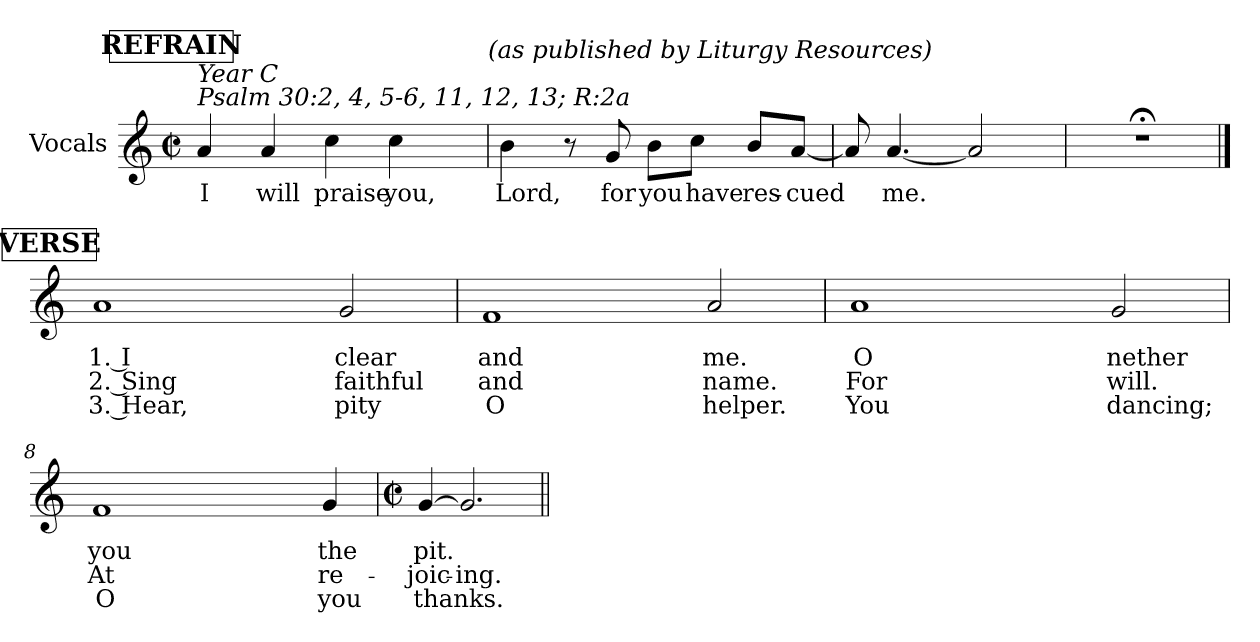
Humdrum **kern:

**kern	**text	**text	**text
*part1	*part1	*part1	*part1
*staff1	*staff1	*staff1	*staff1
*I"Vocals	*	*	*
*clefG2	*	*	*
*k[]	*	*	*
*C:	*	*	*
*M2/2	*	*	*
*met(c|)	*	*	*
*MM75	*	*	*
!!LO:REH:place=s1:a:B:t=REFRAIN
=1	=1	=1	=1
!LO:TX:a:i:t=Year C\nPsalm 30&colon;2, 4, 5-6, 11, 12, 13; R&colon;2a	!	!	!
!	!LO:LY:b	!	!
4a/	I	.	.
!	!LO:LY:b	!	!
4a/	will	.	.
!	!LO:LY:b	!	!
4cc\	praise	.	.
!	!LO:LY:b	!	!
4cc\	you,	.	.
16.ryy	.	.	.
!LO:TX:a:i:t=(as published by Liturgy Resources)	!	!	!
=2	=2	=2	=2
!	!LO:LY:b	!	!
4b\	Lord,	.	.
8r	.	.	.
!	!LO:LY:b	!	!
8g/	for	.	.
!	!LO:LY:b	!	!
8b\L	you	.	.
!	!LO:LY:b	!	!
8cc\J	have	.	.
!	!LO:LY:b	!	!
8b/L	res-	.	.
!	!LO:LY:b	!	!
[8a/J	-cued	.	.
=3	=3	=3	=3
8a/]	.	.	.
!	!LO:LY:b	!	!
[4.a/	me.	.	.
2a/]	.	.	.
=4	=4	=4	=4
1r;<	.	.	.
!!LO:LB:g=z
!!LO:REH:place=s1:a:B:t=VERSE
==5	==5	==5	==5
*^	*	*	*
!	!	!LO:LY:b	!LO:LY:b	!LO:LY:b
1a	8a\Lyy	1. I	2. Sing	3. Hear,
!	!	!LO:LY:b	!LO:LY:b	!
.	8a\Jyy	will	praise	.
!	!	!LO:LY:b	!	!LO:LY:b
.	16a/LLyy	extol	.	O
!	!	!LO:LY:b	!LO:LY:b	!LO:LY:b
.	16a/Jyy	you,	to	LORD,
!	!	!LO:LY:b	!LO:LY:b	!
.	8a/Jyy	O	the	.
!	!	!LO:LY:b	!LO:LY:b	!LO:LY:b
.	8a/Lyy	LORD,	LORD,	and
!	!	!LO:LY:b	!	!
.	8a/Jyy	for	.	.
!	!	!LO:LY:b	!LO:LY:b	!LO:LY:b
.	16a/LLyy	you	you	have
!	!	!LO:LY:b	!	!
.	16a/Jyy	drew	.	.
!	!	!LO:LY:b	!LO:LY:b	!
.	8a/Jyy	me	his	.
!	!	!LO:LY:b	!LO:LY:b	!LO:LY:b
2g	8g\Lyy	clear	faithful	pity
!	!	!	!LO:LY:b	!LO:LY:b
.	8g\Jyy	.	ones,	on
!	!	!	!	!LO:LY:b
.	8g/Lyy	.	.	me;
.	8g/Jyy	.	.	.
!!LO:LB:g=z	!!
=6	=6	=6	=6	=6
!	!	!LO:LY:b	!LO:LY:b	!LO:LY:b
1f	8f\Lyy	and	and	O
!	!	!LO:LY:b	!LO:LY:b	!
.	8f\Jyy	did	give	.
!	!	!LO:LY:b	!LO:LY:b	!LO:LY:b
.	8f/Lyy	not	thanks	LORD,
!	!	!LO:LY:b	!	!
.	8f/Jyy	let	.	.
!	!	!LO:LY:b	!LO:LY:b	!LO:LY:b
.	8f/Lyy	my	to	be
!	!	!LO:LY:b	!LO:LY:b	!
.	8f/Jyy	enemies	his	.
!	!	!LO:LY:b	!LO:LY:b	!LO:LY:b
.	8f/Lyy	rejoice	holy	my
!	!	!LO:LY:b	!	!
.	8f/Jyy	over	.	.
!	!	!LO:LY:b	!LO:LY:b	!LO:LY:b
2a	8a\Lyy	me.	name.	helper.
.	8a\Jyy	.	.	.
.	8a/Lyy	.	.	.
.	8a/Jyy	.	.	.
!!LO:LB:g=z	!!
=7	=7	=7	=7	=7
!	!	!LO:LY:b	!LO:LY:b	!LO:LY:b
1a	16a\LLyy	O	For	You
!	!	!LO:LY:b	!LO:LY:b	!
.	16a\Jyy	LORD,	his	.
!	!	!	!LO:LY:b	!LO:LY:b
.	8a\Jyy	.	anger	changed
!	!	!LO:LY:b	!LO:LY:b	!
.	16a/LLyy	you	lasts	.
!	!	!LO:LY:b	!LO:LY:b	!LO:LY:b
.	16a/Jyy	brought	but	my
!	!	!LO:LY:b	!LO:LY:b	!
.	8a/Jyy	me	a	.
!	!	!LO:LY:b	!LO:LY:b	!LO:LY:b
.	16a/LLyy	up	moment;	mourning
!	!	!	!LO:LY:b	!
.	16a/Jyy	.	a	.
!	!	!LO:LY:b	!LO:LY:b	!
.	8a/Jyy	from	lifetime,	.
!	!	!LO:LY:b	!LO:LY:b	!LO:LY:b
.	8a/Lyy	the	his	into
!	!	!	!LO:LY:b	!
.	8a/Jyy	.	good	.
!	!	!LO:LY:b	!LO:LY:b	!LO:LY:b
2g	8g\Lyy	nether	will.	dancing;
!	!	!LO:LY:b	!	!
.	8g\Jyy	world;	.	.
.	8g/Lyy	.	.	.
.	8g/Jyy	.	.	.
!!LO:LB:g=z	!!
=8	=8	=8	=8	=8
!	!	!LO:LY:b	!LO:LY:b	!LO:LY:b
1f	8f\Lyy	you	At	O
!	!	!LO:LY:b	!LO:LY:b	!LO:LY:b
.	8f\Jyy	preserved	nightfall,	LORD,
!	!	!LO:LY:b	!LO:LY:b	!LO:LY:b
.	8f/Lyy	me	weeping	my
!	!	!LO:LY:b	!LO:LY:b	!LO:LY:b
.	8f/Jyy	from	enters	God,
!	!	!LO:LY:b	!LO:LY:b	!
.	8f/Lyy	among	in,	.
!	!	!LO:LY:b	!LO:LY:b	!LO:LY:b
.	8f/Jyy	those	but	forever
!	!	!LO:LY:b	!LO:LY:b	!LO:LY:b
.	16f/LLyy	going	with	will
!	!	!LO:LY:b	!LO:LY:b	!LO:LY:b
.	16f/Jyy	down	the	I
!	!	!LO:LY:b	!LO:LY:b	!LO:LY:b
.	8f/Jyy	into	dawn,	give
!	!	!LO:LY:b	!LO:LY:b	!LO:LY:b
4g	8g/Lyy	the	re-	you
.	8g/Jyy	.	.	.
=9	=9	=9	=9	=9
*M2/2	*	*	*	*
*met(c|)	*	*	*	*
!	!	!LO:LY:b	!LO:LY:b	!LO:LY:b
[4g/	[4g/yy	pit.	-joic-	thanks.
!	!	!	!LO:LY:b	!
2.g/]	2.g/yy]	.	-ing.	.
!	!LO:TX:b:t=__________________________________________________________________________________________________\nMusic&colon; © 2021 NOVUM PUBLISHING\nResponse Text&colon; © 1969, 1981, 1997, ICEL. All rights reserved. Used with Permission.\nVerses Text&colon; © 1970, 1997, 1998, CCD. All rights reserved. Used with Permission.	!	!	!
*v	*v	*	*	*
=||	=||	=||	=||
*-	*-	*-	*-
